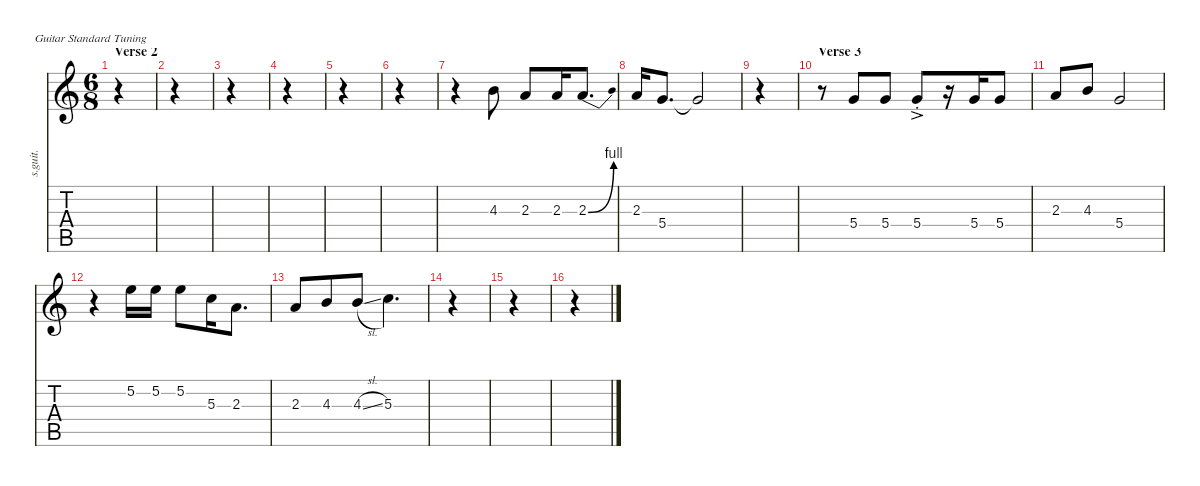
\defaultSystemsLayout 4
\hideDynamics
\bracketExtendMode nobrackets
\track ("Jason Newsted - Backing Vocals" "s.guit.") {instrument clarinet}
\staff {score tabs}
\tuning (E4 B3 G3 D3 A2 E2)
\displaytranspose 12
\ts (6 8)
\section ("" "Verse 2")
\tempo (71 hide)
\clef g2
\ks c
r.4{dy mf} |
r.4 |
r.4 |
r.4 |
r.4 |
r.4 |
r.4 4.3.8{lyrics (0 "") lyrics (1 "") lyrics (2 "") lyrics (3 "") lyrics (4 "")} 2.3.8{lyrics (0 "") lyrics (1 "") lyrics (2 "") lyrics (3 "") lyrics (4 "")} 2.3.16{lyrics (0 "") lyrics (1 "") lyrics (2 "") lyrics (3 "") lyrics (4 "")} 2.3{be (bend 0 0 15 4)}.8{d lyrics (0 "") lyrics (1 "") lyrics (2 "") lyrics (3 "") lyrics (4 "")} |
2.3.16{lyrics (0 "") lyrics (1 "") lyrics (2 "") lyrics (3 "") lyrics (4 "")} 5.4.8{d lyrics (0 "") lyrics (1 "") lyrics (2 "") lyrics (3 "") lyrics (4 "")} 5.4{t}.2{lyrics (0 "") lyrics (1 "") lyrics (2 "") lyrics (3 "") lyrics (4 "")} |
r.4 |
\section ("" "Verse 3")
r.8 5.4.8{lyrics (0 "") lyrics (1 "") lyrics (2 "") lyrics (3 "") lyrics (4 "")} 5.4.8{lyrics (0 "") lyrics (1 "") lyrics (2 "") lyrics (3 "") lyrics (4 "")} 5.4{ac st}.8{lyrics (0 "") lyrics (1 "") lyrics (2 "") lyrics (3 "") lyrics (4 "")} r.16 5.4.16{lyrics (0 "") lyrics (1 "") lyrics (2 "") lyrics (3 "") lyrics (4 "")} 5.4.8{lyrics (0 "") lyrics (1 "") lyrics (2 "") lyrics (3 "") lyrics (4 "")} |
2.3.8{lyrics (0 "") lyrics (1 "") lyrics (2 "") lyrics (3 "") lyrics (4 "")} 4.3.8{lyrics (0 "") lyrics (1 "") lyrics (2 "") lyrics (3 "") lyrics (4 "")} 5.4.2{lyrics (0 "") lyrics (1 "") lyrics (2 "") lyrics (3 "") lyrics (4 "")} |
r.4 5.2.16{lyrics (0 "") lyrics (1 "") lyrics (2 "") lyrics (3 "") lyrics (4 "")} 5.2.16{lyrics (0 "") lyrics (1 "") lyrics (2 "") lyrics (3 "") lyrics (4 "")} 5.2.8{lyrics (0 "") lyrics (1 "") lyrics (2 "") lyrics (3 "") lyrics (4 "")} 5.3.16{lyrics (0 "") lyrics (1 "") lyrics (2 "") lyrics (3 "") lyrics (4 "")} 2.3.8{d lyrics (0 "") lyrics (1 "") lyrics (2 "") lyrics (3 "") lyrics (4 "")} |
2.3.8{lyrics (0 "") lyrics (1 "") lyrics (2 "") lyrics (3 "") lyrics (4 "")} 4.3.8{lyrics (0 "") lyrics (1 "") lyrics (2 "") lyrics (3 "") lyrics (4 "")} 4.3{sl}.8{lyrics (0 "") lyrics (1 "") lyrics (2 "") lyrics (3 "") lyrics (4 "")} 5.3.4{d lyrics (0 "") lyrics (1 "") lyrics (2 "") lyrics (3 "") lyrics (4 "")} |
r.4 |
r.4 |
r.4
